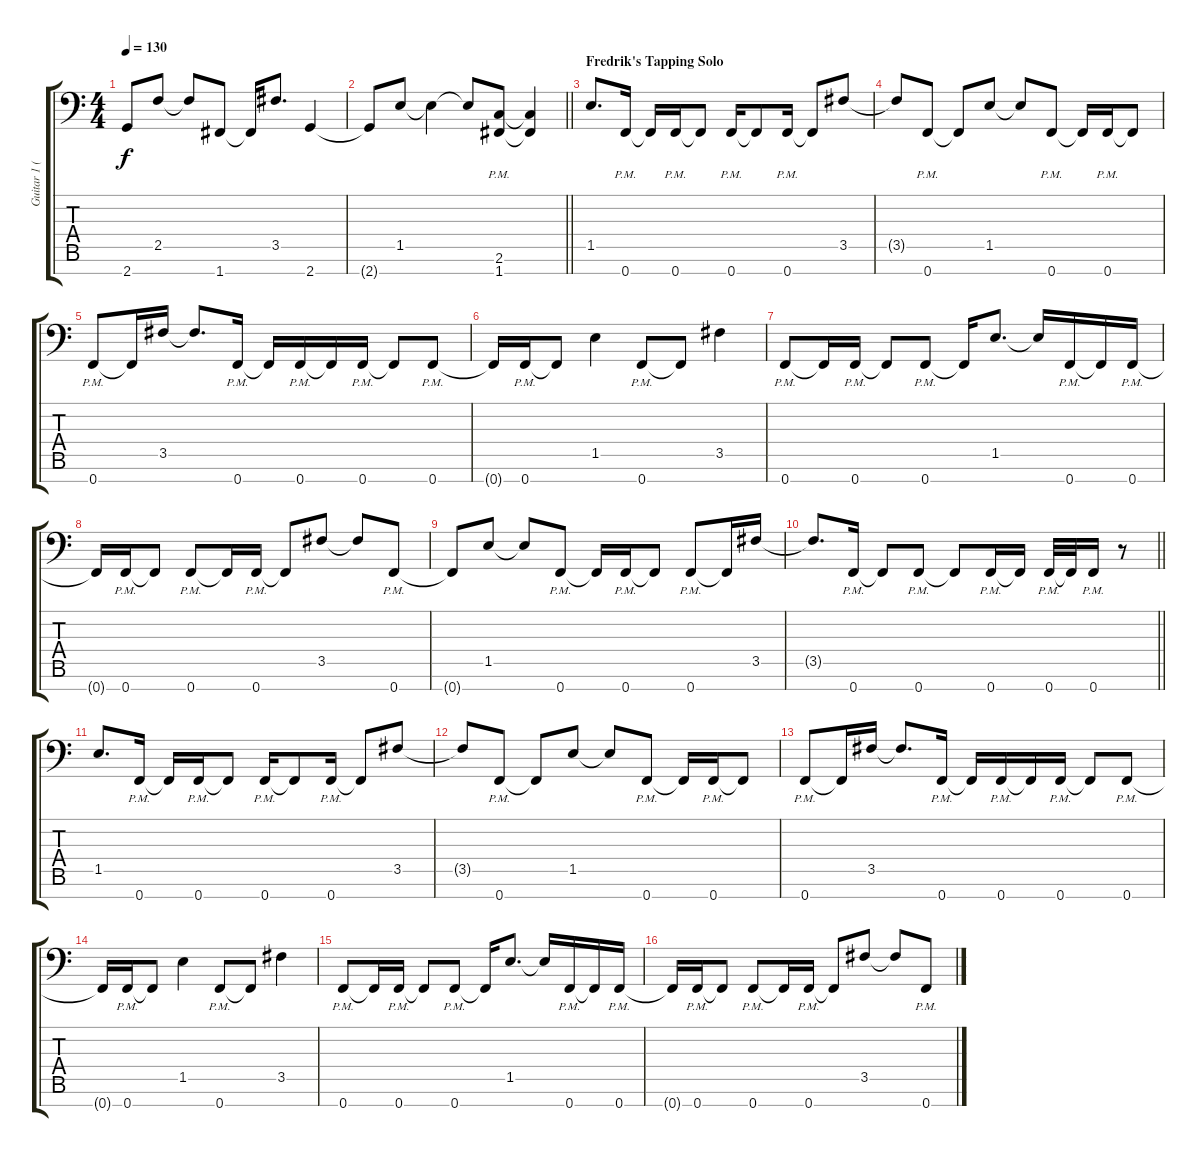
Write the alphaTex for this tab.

\track ("Guitar 1 (Marten Hagstrom)" "Guitar 1 (") {instrument distortionguitar}
\staff {score tabs}
\tuning (Bb3 F3 Db3 Ab2 Eb2 Bb1 F1) {hide}
\ts (4 4)
\tempo 130
\clef f4
\ks c
2.7{t}.8{dy f} 2.5.8 2.5{t}.8 1.7.8 1.7{t}.16 3.5.8{d} 2.7.4 |
\barLineRight lightlight
2.7{t}.8 1.5.8 1.5{t}.4 1.5{t}.8 (2.6{pm} 1.7{pm}).8{volume 11} (2.6{t} 1.7{t}).4 |
\section ("" "Fredrik's Tapping Solo")
1.5.8{d} 0.7{pm}.16 0.7{t}.16 0.7{pm}.16 0.7{t}.8 0.7{pm}.16 0.7{t}.8 0.7{pm}.16 0.7{t}.8 3.5.8 |
3.5{t}.8 0.7{pm}.8 0.7{t}.8 1.5.8 1.5{t}.8 0.7{pm}.8 0.7{t}.16 0.7{pm}.16 0.7{t}.8 |
0.7{pm}.8 0.7{t}.16 3.5.16 3.5{t}.8{d} 0.7{pm}.16 0.7{t}.16 0.7{pm}.16 0.7{t}.16 0.7{pm}.16 0.7{t}.8 0.7{pm}.8 |
0.7{t}.16 0.7{pm}.16 0.7{t}.8 1.5.4 0.7{pm}.8 0.7{t}.8 3.5.4 |
0.7{pm}.8 0.7{t}.16 0.7{pm}.16 0.7{t}.8 0.7{pm}.8 0.7{t}.16 1.5.8{d} 1.5{t}.16 0.7{pm}.16 0.7{t}.16 0.7{pm}.16 |
0.7{t}.16 0.7{pm}.16 0.7{t}.8 0.7{pm}.8 0.7{t}.16 0.7{pm}.16 0.7{t}.8 3.5.8 3.5{t}.8 0.7{pm}.8 |
0.7{t}.8 1.5.8 1.5{t}.8 0.7{pm}.8 0.7{t}.16 0.7{pm}.16 0.7{t}.8 0.7{pm}.8 0.7{t}.16 3.5.16 |
\barLineRight lightlight
3.5{t}.8{d} 0.7{pm}.16 0.7{t}.8 0.7{pm}.8 0.7{t}.8 0.7{pm}.16 0.7{t}.16 0.7{pm}.32 0.7{t}.32 0.7{pm}.16 r.8 |
1.5.8{d} 0.7{pm}.16 0.7{t}.16 0.7{pm}.16 0.7{t}.8 0.7{pm}.16 0.7{t}.8 0.7{pm}.16 0.7{t}.8 3.5.8 |
3.5{t}.8 0.7{pm}.8 0.7{t}.8 1.5.8 1.5{t}.8 0.7{pm}.8 0.7{t}.16 0.7{pm}.16 0.7{t}.8 |
0.7{pm}.8 0.7{t}.16 3.5.16 3.5{t}.8{d} 0.7{pm}.16 0.7{t}.16 0.7{pm}.16 0.7{t}.16 0.7{pm}.16 0.7{t}.8 0.7{pm}.8 |
0.7{t}.16 0.7{pm}.16 0.7{t}.8 1.5.4 0.7{pm}.8 0.7{t}.8 3.5.4 |
0.7{pm}.8 0.7{t}.16 0.7{pm}.16 0.7{t}.8 0.7{pm}.8 0.7{t}.16 1.5.8{d} 1.5{t}.16 0.7{pm}.16 0.7{t}.16 0.7{pm}.16 |
0.7{t}.16 0.7{pm}.16 0.7{t}.8 0.7{pm}.8 0.7{t}.16 0.7{pm}.16 0.7{t}.8 3.5.8 3.5{t}.8 0.7{pm}.8
